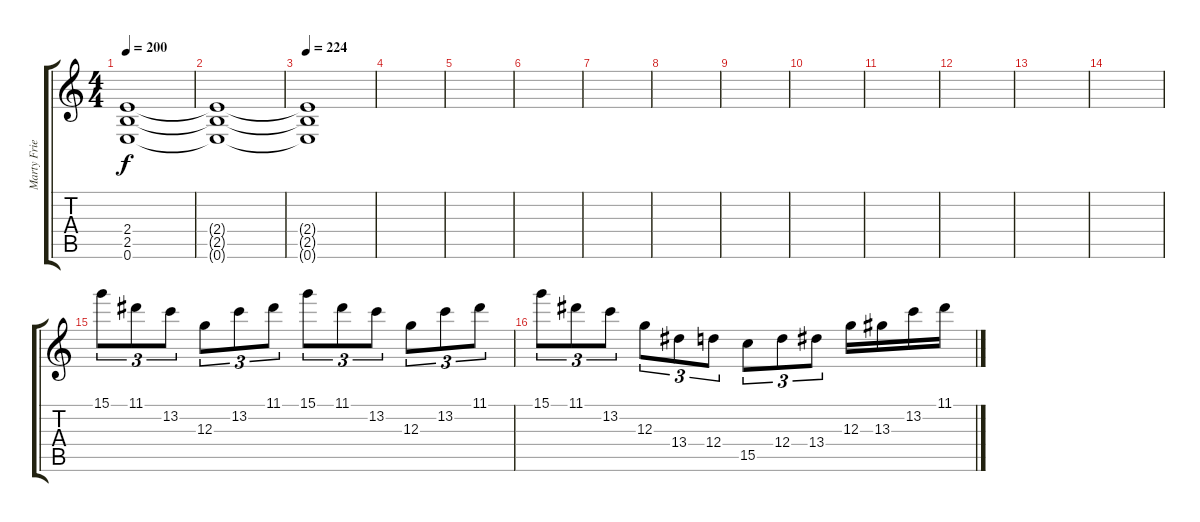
\track ("Marty Friedman" "Marty Frie") {instrument distortionguitar}
\staff {score tabs}
\tuning (E4 B3 G3 D3 A2 E2) {hide}
\ts (4 4)
\tempo 200
\clef g2
\ks c
(2.4{t} 2.5{t} 0.6{t}).1{dy f} |
(2.4{t} 2.5{t} 0.6{t}).1 |
\tempo 224
(2.4{t} 2.5{t} 0.6{t}).1 |
|
|
|
|
|
|
|
|
|
|
|
15.1.8{tu (3 2)} 11.1.8{tu (3 2)} 13.2.8{tu (3 2)} 12.3.8{tu (3 2)} 13.2.8{tu (3 2)} 11.1.8{tu (3 2)} 15.1.8{tu (3 2)} 11.1.8{tu (3 2)} 13.2.8{tu (3 2)} 12.3.8{tu (3 2)} 13.2.8{tu (3 2)} 11.1.8{tu (3 2)} |
15.1.8{tu (3 2)} 11.1.8{tu (3 2)} 13.2.8{tu (3 2)} 12.3.8{tu (3 2)} 13.4.8{tu (3 2)} 12.4.8{tu (3 2)} 15.5.8{tu (3 2)} 12.4.8{tu (3 2)} 13.4.8{tu (3 2)} 12.3.16 13.3.16 13.2.16 11.1.16
